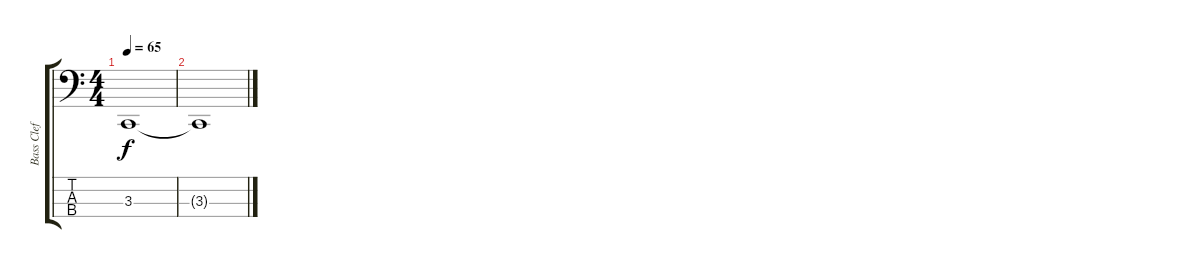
\track ("Bass Clef" "Bass Clef") {instrument acousticgrandpiano}
\staff {score tabs}
\tuning (G2 D2 A1 E1) {hide}
\ts (4 4)
\tempo 65
\clef f4
\ks c
3.3.1{dy f} |
3.3{t}.1
